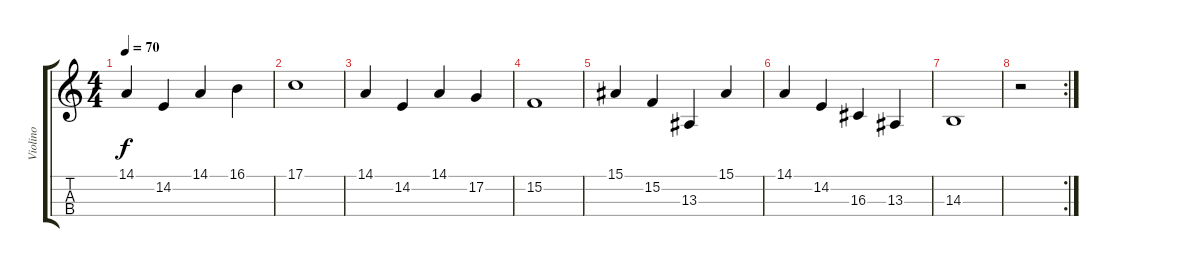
\track ("Violino" "Violino") {instrument violin}
\staff {score tabs}
\tuning (G3 D3 A2 E2) {hide}
\ts (4 4)
\tempo 70
\clef g2
\ks c
14.1.4{dy f} 14.2.4 14.1.4 16.1.4 |
17.1.1 |
14.1.4 14.2.4 14.1.4 17.2.4 |
15.2.1 |
15.1.4 15.2.4 13.3.4 15.1.4 |
14.1.4 14.2.4 16.3.4 13.3.4 |
14.3.1 |
\rc 2
r.2
